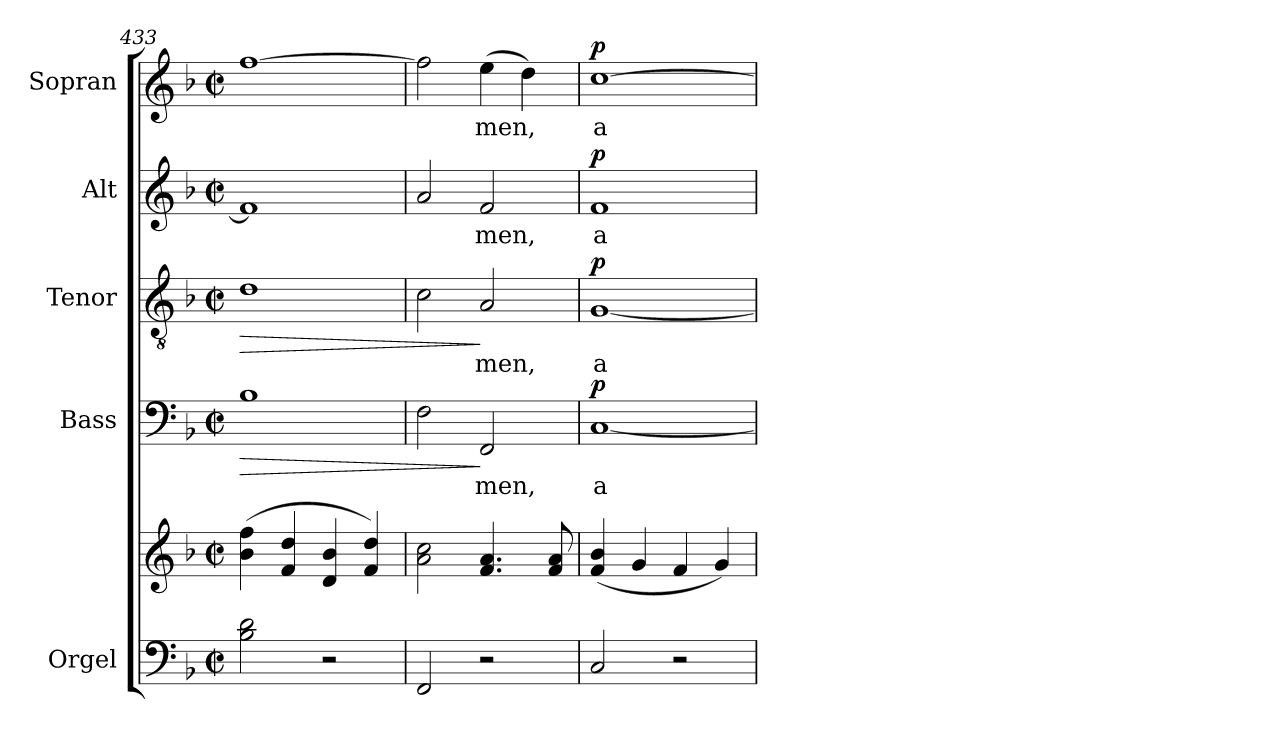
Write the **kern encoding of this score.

**kern	**kern	**kern	**text	**dynam	**kern	**text	**dynam	**kern	**text	**dynam	**kern	**text	**dynam
*part5	*part5	*part4	*part4	*part4	*part3	*part3	*part3	*part2	*part2	*part2	*part1	*part1	*part1
*staff6	*staff5	*staff4	*staff4	*staff4	*staff3	*staff3	*staff3	*staff2	*staff2	*staff2	*staff1	*staff1	*staff1
*I"Orgel	*	*I"Bass	*	*	*I"Tenor	*	*	*I"Alt	*	*	*I"Sopran	*	*
*I'Org.	*	*I'B.	*	*	*I'T.	*	*	*I'A.	*	*	*I'S.	*	*
*clefF4	*clefG2	*clefF4	*	*	*clefGv2	*	*	*clefG2	*	*	*clefG2	*	*
*k[b-]	*k[b-]	*k[b-]	*	*	*k[b-]	*	*	*k[b-]	*	*	*k[b-]	*	*
*F:	*F:	*F:	*	*	*F:	*	*	*F:	*	*	*F:	*	*
*M2/2	*M2/2	*M2/2	*	*	*M2/2	*	*	*M2/2	*	*	*M2/2	*	*
*met(c|)	*met(c|)	*met(c|)	*	*	*met(c|)	*	*	*met(c|)	*	*	*met(c|)	*	*
=433	=433	=433	=433	=433	=433	=433	=433	=433	=433	=433	=433	=433	=433
!	!	!	!	!LO:HP:b	!	!	!LO:HP:b	!	!	!	!	!	!
2B-\ 2d\	(>4b-\ 4ff\	1B-	.	>	1d	.	>	1f]	.	.	[1ff	.	.
.	4f/ 4dd/	.	.	.	.	.	.	.	.	.	.	.	.
2r	4d/ 4b-/	.	.	.	.	.	.	.	.	.	.	.	.
.	4f/ 4dd/)	.	.	.	.	.	.	.	.	.	.	.	.
=434	=434	=434	=434	=434	=434	=434	=434	=434	=434	=434	=434	=434	=434
2FF/	2a\ 2cc\	2F\	.	.	2c\	.	.	2a/	.	.	2ff\]	.	.
!	!	!	!LO:LY:b	!	!	!LO:LY:b	!	!	!LO:LY:b	!	!	!LO:LY:b	!
2r	4.f/ 4.a/	2FF/	-men,	]	2A/	-men,	]	2f/	-men,	.	(>4ee\	-men,	.
.	.	.	.	.	.	.	.	.	.	.	4dd\)	.	.
.	8f/ 8a/	.	.	.	.	.	.	.	.	.	.	.	.
=435	=435	=435	=435	=435	=435	=435	=435	=435	=435	=435	=435	=435	=435
!	!	!	!LO:LY:b	!LO:DY:a	!	!LO:LY:b	!LO:DY:a	!	!LO:LY:b	!LO:DY:a	!	!LO:LY:b	!LO:DY:a
2C/	(<4f/ 4b-/	[1C	a-	p	[1G	a-	p	1f	a-	p	[1cc	a-	p
.	4g/	.	.	.	.	.	.	.	.	.	.	.	.
2r	4f/	.	.	.	.	.	.	.	.	.	.	.	.
.	4g/)	.	.	.	.	.	.	.	.	.	.	.	.
=	=	=	=	=	=	=	=	=	=	=	=	=	=
*-	*-	*-	*-	*-	*-	*-	*-	*-	*-	*-	*-	*-	*-
